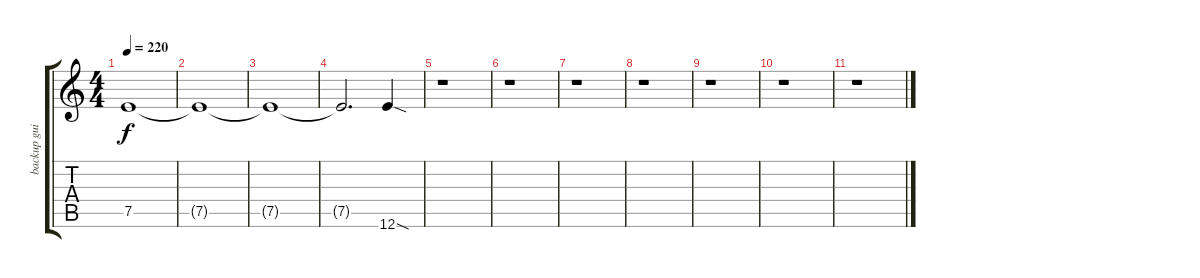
\track ("backup guitar I" "backup gui") {instrument distortionguitar}
\staff {score tabs}
\tuning (E4 B3 G3 D3 A2 E2) {hide}
\ts (4 4)
\tempo 220
\clef g2
\ks c
7.5.1{dy f} |
7.5{t}.1 |
7.5{t}.1 |
7.5{t}.2{d} 12.6{sod}.4 |
r.1 |
r.1 |
r.1 |
r.1 |
r.1 |
r.1 |
r.1
